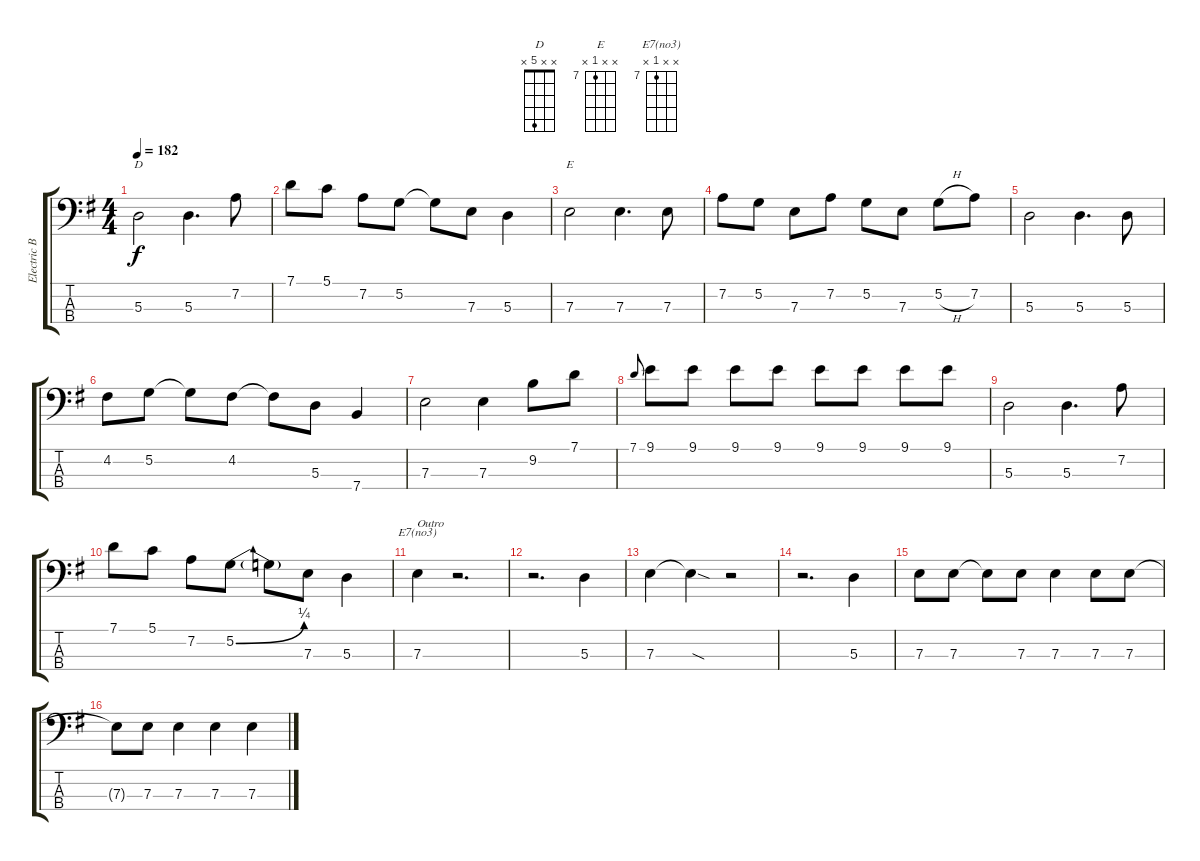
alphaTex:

\track ("Electric Bass" "Electric B") {instrument electricbassfinger}
\staff {score tabs}
\tuning (G2 D2 A1 E1) {hide}
\chord ("D" x x 5 x)
\chord ("E" x x 7 x) {firstfret 7}
\chord ("E7(no3)" x x 7 x) {firstfret 7}
\ts (4 4)
\tempo 182
\clef f4
\ks g
5.3.2{ch "D" dy f} 5.3.4{d} 7.2.8 |
7.1.8 5.1.8 7.2.8 5.2.8 5.2{t}.8 7.3.8 5.3.4 |
7.3.2{ch "E"} 7.3.4{d} 7.3.8 |
7.2.8 5.2.8 7.3.8 7.2.8 5.2.8 7.3.8 5.2{h}.8 7.2.8 |
5.3.2 5.3.4{d} 5.3.8 |
4.2.8 5.2.8 5.2{t}.8 4.2.8 4.2{t}.8 5.3.8 7.4.4 |
7.3.2 7.3.4 9.2.8 7.1.8 |
7.1.8{gr onbeat} 9.1.8 9.1.8 9.1.8 9.1.8 9.1.8 9.1.8 9.1.8 9.1.8 |
5.3.2 5.3.4{d} 7.2.8 |
7.1.8 5.1.8 7.2.8 5.2{be (bend 0 0 60 1)}.8 5.2{t}.8 7.3.8 5.3.4 |
7.3.4{ch "E7(no3)" txt "Outro"} r.2{d} |
r.2{d} 5.3.4 |
7.3.4 7.3{sod t}.4 r.2 |
r.2{d} 5.3.4 |
7.3.8 7.3.8 7.3{t}.8 7.3.8 7.3.4 7.3.8 7.3.8 |
7.3{t}.8 7.3.8 7.3.4 7.3.4 7.3.4
